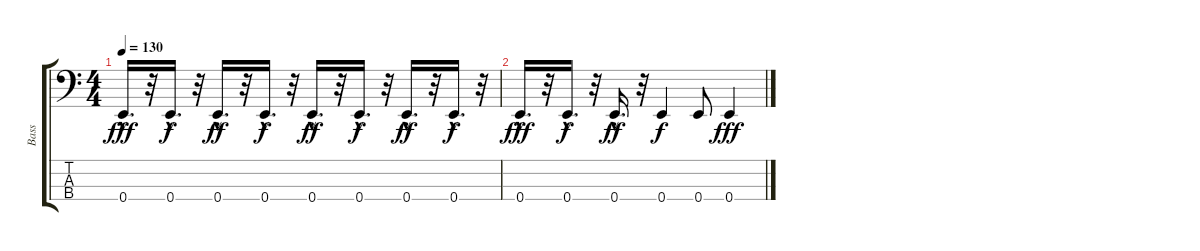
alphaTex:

\track ("Bass" "Bass") {instrument electricbassfinger}
\staff {score tabs}
\tuning (G2 D2 A1 E1) {hide}
\ts (4 4)
\tempo 130
\clef f4
\ks c
0.4{hac}.16{d dy fff} r.32 0.4{hac}.16{d dy f} r.32 0.4{hac}.16{d dy ff} r.32 0.4{hac}.16{d dy f} r.32 0.4{hac}.16{d dy ff} r.32 0.4{hac}.16{d dy f} r.32 0.4{hac}.16{d dy ff} r.32 0.4{hac}.16{d dy f} r.32 |
0.4{hac}.16{d dy fff} r.32 0.4{hac}.16{d dy f} r.32 0.4{hac}.16{d dy ff} r.32 0.4.4{dy f} 0.4.8 0.4.4{dy fff}
